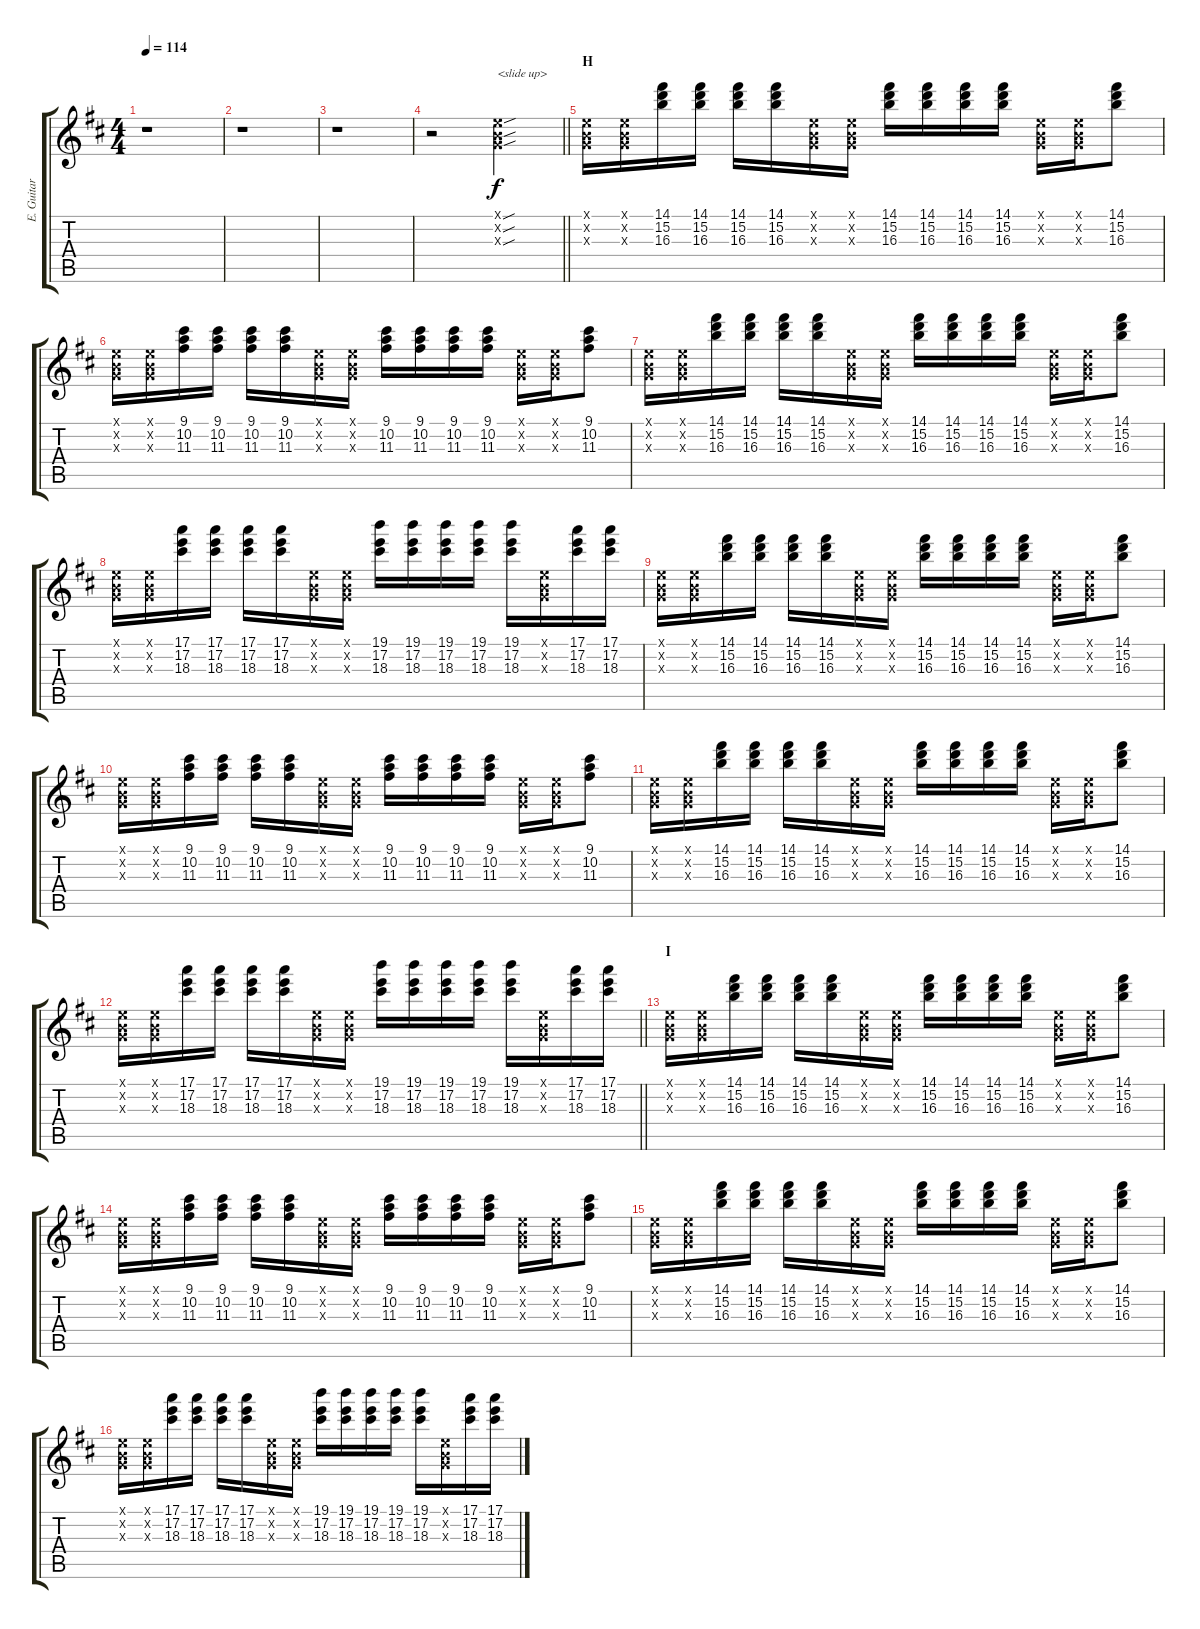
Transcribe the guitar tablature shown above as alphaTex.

\track ("E. Guitar I" "E. Guitar ") {instrument overdrivenguitar}
\staff {score tabs}
\tuning (E4 B3 G3 D3 A2 E2) {hide}
\ts (4 4)
\tempo 114
\clef g2
\ks d
r.1{dy f} |
r.1 |
r.1 |
\barLineRight lightlight
r.2 (0.1{sou x} 0.2{sou x} 0.3{sou x}).2{txt "<slide up>"} |
\section ("" "H")
(0.1{x} 0.2{x} 0.3{x}).16 (0.1{x} 0.2{x} 0.3{x}).16 (14.1 15.2 16.3).16 (14.1 15.2 16.3).16 (14.1 15.2 16.3).16 (14.1 15.2 16.3).16 (0.1{x} 0.2{x} 0.3{x}).16 (0.1{x} 0.2{x} 0.3{x}).16 (14.1 15.2 16.3).16 (14.1 15.2 16.3).16 (14.1 15.2 16.3).16 (14.1 15.2 16.3).16 (0.1{x} 0.2{x} 0.3{x}).16 (0.1{x} 0.2{x} 0.3{x}).16 (14.1 15.2 16.3).8 |
(0.1{x} 0.2{x} 0.3{x}).16 (0.1{x} 0.2{x} 0.3{x}).16 (9.1 10.2 11.3).16 (9.1 10.2 11.3).16 (9.1 10.2 11.3).16 (9.1 10.2 11.3).16 (0.1{x} 0.2{x} 0.3{x}).16 (0.1{x} 0.2{x} 0.3{x}).16 (9.1 10.2 11.3).16 (9.1 10.2 11.3).16 (9.1 10.2 11.3).16 (9.1 10.2 11.3).16 (0.1{x} 0.2{x} 0.3{x}).16 (0.1{x} 0.2{x} 0.3{x}).16 (9.1 10.2 11.3).8 |
(0.1{x} 0.2{x} 0.3{x}).16 (0.1{x} 0.2{x} 0.3{x}).16 (14.1 15.2 16.3).16 (14.1 15.2 16.3).16 (14.1 15.2 16.3).16 (14.1 15.2 16.3).16 (0.1{x} 0.2{x} 0.3{x}).16 (0.1{x} 0.2{x} 0.3{x}).16 (14.1 15.2 16.3).16 (14.1 15.2 16.3).16 (14.1 15.2 16.3).16 (14.1 15.2 16.3).16 (0.1{x} 0.2{x} 0.3{x}).16 (0.1{x} 0.2{x} 0.3{x}).16 (14.1 15.2 16.3).8 |
(0.1{x} 0.2{x} 0.3{x}).16 (0.1{x} 0.2{x} 0.3{x}).16 (17.1 17.2 18.3).16 (17.1 17.2 18.3).16 (17.1 17.2 18.3).16 (17.1 17.2 18.3).16 (0.1{x} 0.2{x} 0.3{x}).16 (0.1{x} 0.2{x} 0.3{x}).16 (19.1 17.2 18.3).16 (19.1 17.2 18.3).16 (19.1 17.2 18.3).16 (19.1 17.2 18.3).16 (19.1 17.2 18.3).16 (0.1{x} 0.2{x} 0.3{x}).16 (17.1 17.2 18.3).16 (17.1 17.2 18.3).16 |
(0.1{x} 0.2{x} 0.3{x}).16 (0.1{x} 0.2{x} 0.3{x}).16 (14.1 15.2 16.3).16 (14.1 15.2 16.3).16 (14.1 15.2 16.3).16 (14.1 15.2 16.3).16 (0.1{x} 0.2{x} 0.3{x}).16 (0.1{x} 0.2{x} 0.3{x}).16 (14.1 15.2 16.3).16 (14.1 15.2 16.3).16 (14.1 15.2 16.3).16 (14.1 15.2 16.3).16 (0.1{x} 0.2{x} 0.3{x}).16 (0.1{x} 0.2{x} 0.3{x}).16 (14.1 15.2 16.3).8 |
(0.1{x} 0.2{x} 0.3{x}).16 (0.1{x} 0.2{x} 0.3{x}).16 (9.1 10.2 11.3).16 (9.1 10.2 11.3).16 (9.1 10.2 11.3).16 (9.1 10.2 11.3).16 (0.1{x} 0.2{x} 0.3{x}).16 (0.1{x} 0.2{x} 0.3{x}).16 (9.1 10.2 11.3).16 (9.1 10.2 11.3).16 (9.1 10.2 11.3).16 (9.1 10.2 11.3).16 (0.1{x} 0.2{x} 0.3{x}).16 (0.1{x} 0.2{x} 0.3{x}).16 (9.1 10.2 11.3).8 |
(0.1{x} 0.2{x} 0.3{x}).16 (0.1{x} 0.2{x} 0.3{x}).16 (14.1 15.2 16.3).16 (14.1 15.2 16.3).16 (14.1 15.2 16.3).16 (14.1 15.2 16.3).16 (0.1{x} 0.2{x} 0.3{x}).16 (0.1{x} 0.2{x} 0.3{x}).16 (14.1 15.2 16.3).16 (14.1 15.2 16.3).16 (14.1 15.2 16.3).16 (14.1 15.2 16.3).16 (0.1{x} 0.2{x} 0.3{x}).16 (0.1{x} 0.2{x} 0.3{x}).16 (14.1 15.2 16.3).8 |
\barLineRight lightlight
(0.1{x} 0.2{x} 0.3{x}).16 (0.1{x} 0.2{x} 0.3{x}).16 (17.1 17.2 18.3).16 (17.1 17.2 18.3).16 (17.1 17.2 18.3).16 (17.1 17.2 18.3).16 (0.1{x} 0.2{x} 0.3{x}).16 (0.1{x} 0.2{x} 0.3{x}).16 (19.1 17.2 18.3).16 (19.1 17.2 18.3).16 (19.1 17.2 18.3).16 (19.1 17.2 18.3).16 (19.1 17.2 18.3).16 (0.1{x} 0.2{x} 0.3{x}).16 (17.1 17.2 18.3).16 (17.1 17.2 18.3).16 |
\section ("" "I")
(0.1{x} 0.2{x} 0.3{x}).16 (0.1{x} 0.2{x} 0.3{x}).16 (14.1 15.2 16.3).16 (14.1 15.2 16.3).16 (14.1 15.2 16.3).16 (14.1 15.2 16.3).16 (0.1{x} 0.2{x} 0.3{x}).16 (0.1{x} 0.2{x} 0.3{x}).16 (14.1 15.2 16.3).16 (14.1 15.2 16.3).16 (14.1 15.2 16.3).16 (14.1 15.2 16.3).16 (0.1{x} 0.2{x} 0.3{x}).16 (0.1{x} 0.2{x} 0.3{x}).16 (14.1 15.2 16.3).8 |
(0.1{x} 0.2{x} 0.3{x}).16 (0.1{x} 0.2{x} 0.3{x}).16 (9.1 10.2 11.3).16 (9.1 10.2 11.3).16 (9.1 10.2 11.3).16 (9.1 10.2 11.3).16 (0.1{x} 0.2{x} 0.3{x}).16 (0.1{x} 0.2{x} 0.3{x}).16 (9.1 10.2 11.3).16 (9.1 10.2 11.3).16 (9.1 10.2 11.3).16 (9.1 10.2 11.3).16 (0.1{x} 0.2{x} 0.3{x}).16 (0.1{x} 0.2{x} 0.3{x}).16 (9.1 10.2 11.3).8 |
(0.1{x} 0.2{x} 0.3{x}).16 (0.1{x} 0.2{x} 0.3{x}).16 (14.1 15.2 16.3).16 (14.1 15.2 16.3).16 (14.1 15.2 16.3).16 (14.1 15.2 16.3).16 (0.1{x} 0.2{x} 0.3{x}).16 (0.1{x} 0.2{x} 0.3{x}).16 (14.1 15.2 16.3).16 (14.1 15.2 16.3).16 (14.1 15.2 16.3).16 (14.1 15.2 16.3).16 (0.1{x} 0.2{x} 0.3{x}).16 (0.1{x} 0.2{x} 0.3{x}).16 (14.1 15.2 16.3).8 |
(0.1{x} 0.2{x} 0.3{x}).16 (0.1{x} 0.2{x} 0.3{x}).16 (17.1 17.2 18.3).16 (17.1 17.2 18.3).16 (17.1 17.2 18.3).16 (17.1 17.2 18.3).16 (0.1{x} 0.2{x} 0.3{x}).16 (0.1{x} 0.2{x} 0.3{x}).16 (19.1 17.2 18.3).16 (19.1 17.2 18.3).16 (19.1 17.2 18.3).16 (19.1 17.2 18.3).16 (19.1 17.2 18.3).16 (0.1{x} 0.2{x} 0.3{x}).16 (17.1 17.2 18.3).16 (17.1 17.2 18.3).16
